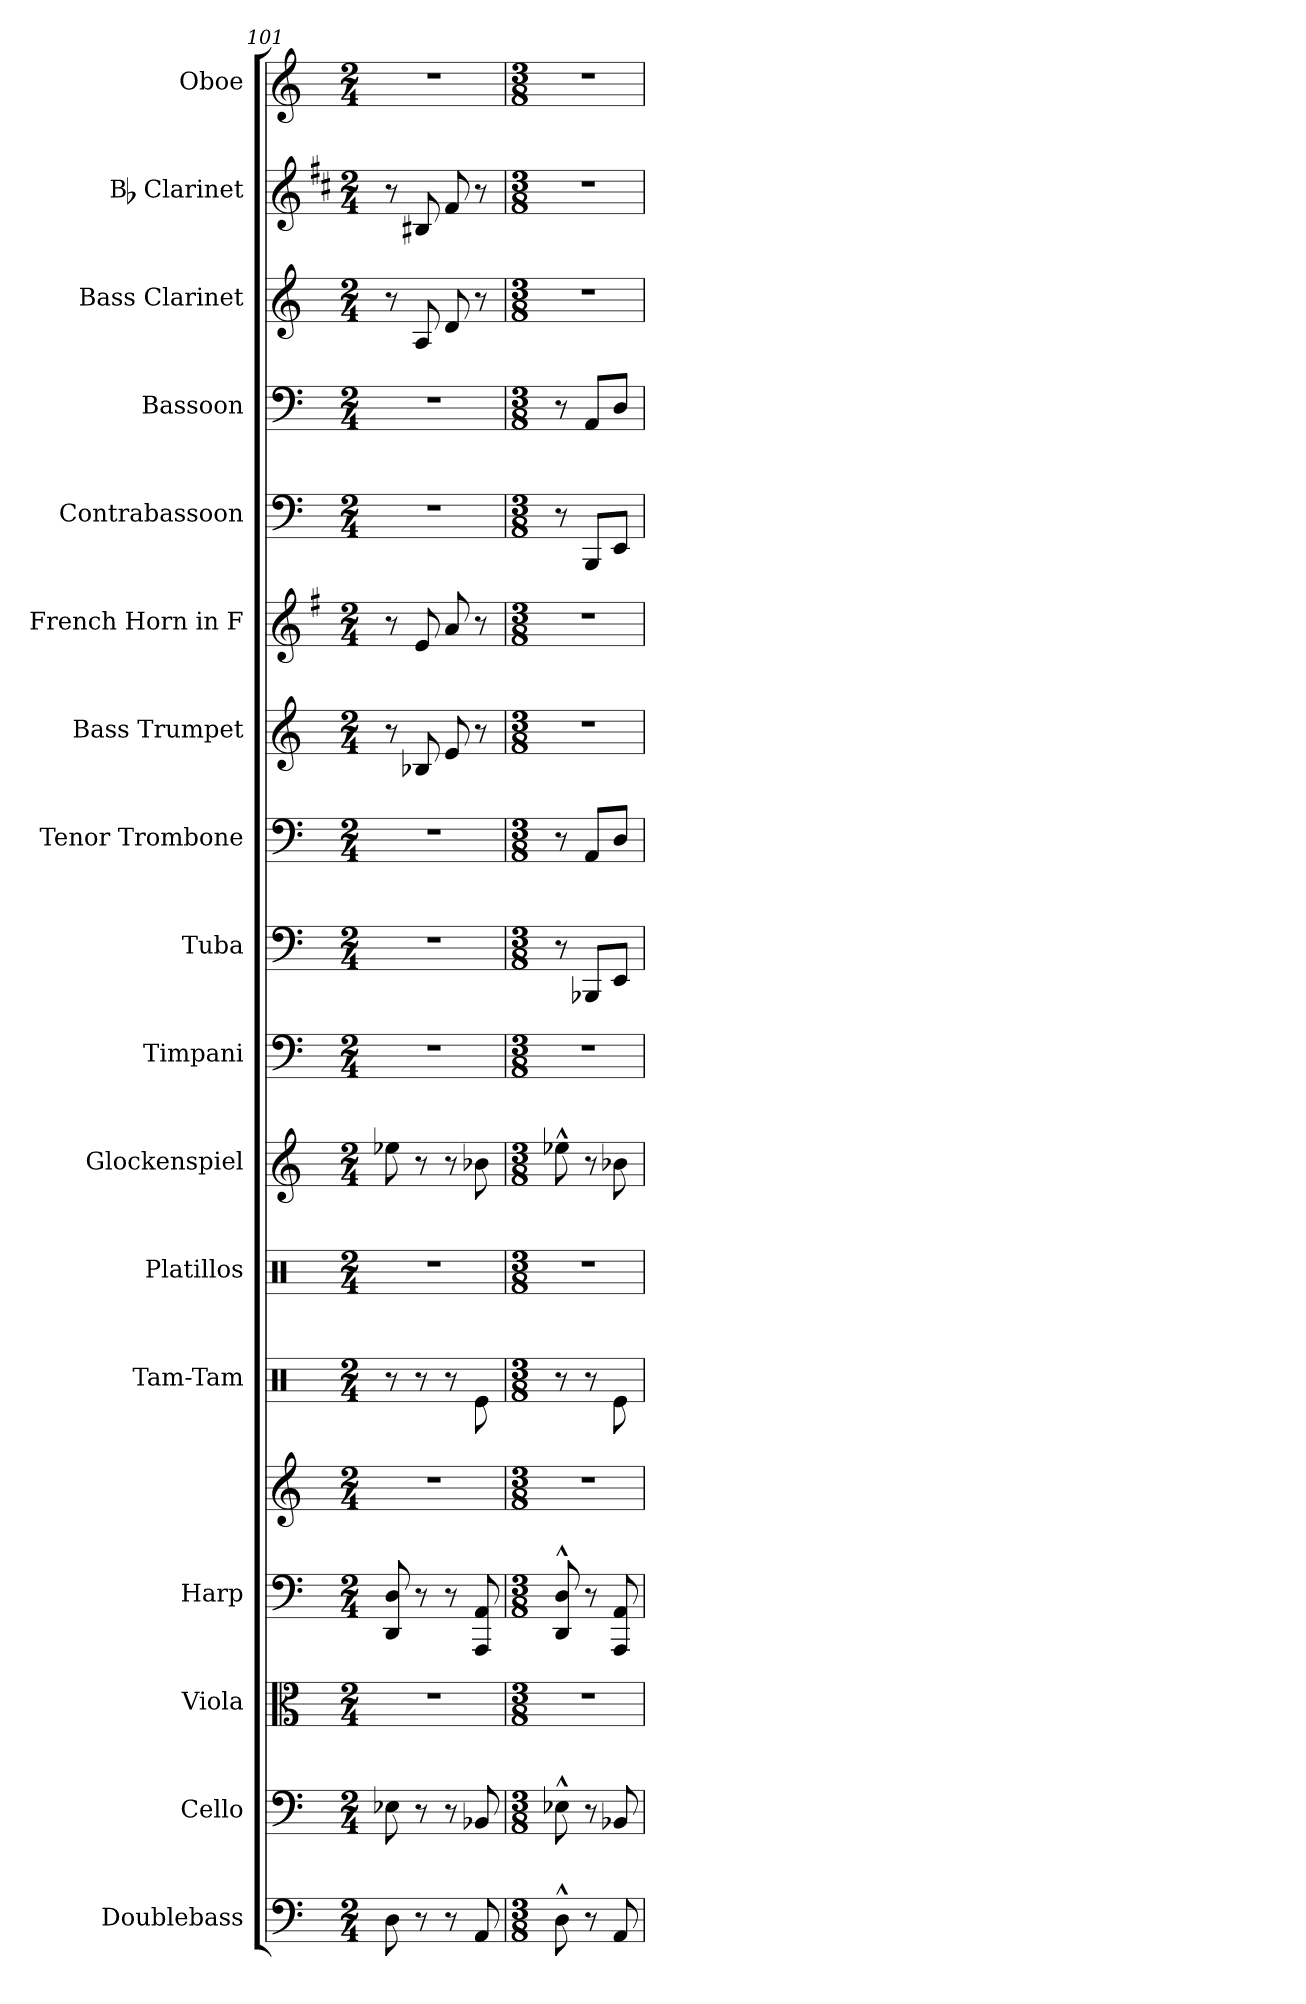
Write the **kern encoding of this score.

**kern	**kern	**kern	**kern	**kern	**kern	**kern	**kern	**kern	**kern	**kern	**kern	**kern	**kern	**kern	**kern	**kern	**kern
*part17	*part16	*part15	*part14	*part14	*part13	*part12	*part11	*part10	*part9	*part8	*part7	*part6	*part5	*part4	*part3	*part2	*part1
*staff18	*staff17	*staff16	*staff15	*staff14	*staff13	*staff12	*staff11	*staff10	*staff9	*staff8	*staff7	*staff6	*staff5	*staff4	*staff3	*staff2	*staff1
*I"Doublebass	*I"Cello	*I"Viola	*I"Harp	*	*I"Tam-Tam	*I"Platillos	*I"Glockenspiel	*I"Timpani	*I"Tuba	*I"Tenor Trombone	*I"Bass Trumpet	*I"French Horn in F	*I"Contrabassoon	*I"Bassoon	*I"Bass Clarinet	*I"Bb Clarinet	*I"Oboe
*	*	*I'Vla.	*	*	*	*I'Plat.	*I'Glk.	*	*I'Tba.	*	*	*	*	*	*	*	*I'Ob.
!!LO:PB:g=z
*clefF4	*clefF4	*clefC3	*clefF4	*clefG2	*clefX	*clefX	*clefG2	*clefF4	*clefF4	*clefF4	*clefG2	*clefG2	*clefF4	*clefF4	*clefG2	*clefG2	*clefG2
*ITrd7c12	*	*	*	*	*	*	*ITrd-14c-24	*	*	*	*ITrd8c14	*ITrd4c7	*ITrd7c12	*	*ITrd8c14	*ITrd1c2	*
*k[]	*k[]	*k[]	*k[]	*k[]	*k[]	*k[]	*k[]	*k[]	*k[]	*k[]	*k[]	*k[]	*k[]	*k[]	*k[]	*k[]	*k[]
*M2/4	*M2/4	*M2/4	*M2/4	*M2/4	*M2/4	*M2/4	*M2/4	*M2/4	*M2/4	*M2/4	*M2/4	*M2/4	*M2/4	*M2/4	*M2/4	*M2/4	*M2/4
=101	=101	=101	=101	=101	=101	=101	=101	=101	=101	=101	=101	=101	=101	=101	=101	=101	=101
8DD\	8E-X\	2r	8DD/ 8D/	2r	8r	2r	8eeee-X\	2r	2r	2r	8r	8r	2r	2r	8r	8r	2r
8r	8r	.	8r	.	8r	.	8r	.	.	.	8BB-X/	8A/	.	.	8AA/	8A#X/	.
8r	8r	.	8r	.	8r	.	8r	.	.	.	8E/	8d/	.	.	8D/	8e/	.
8AAA/	8BB-X/	.	8AAA/ 8AA/	.	8Re\	.	8bbb-X\	.	.	.	8r	8r	.	.	8r	8r	.
=102	=102	=102	=102	=102	=102	=102	=102	=102	=102	=102	=102	=102	=102	=102	=102	=102	=102
*M3/8	*M3/8	*M3/8	*M3/8	*M3/8	*M3/8	*M3/8	*M3/8	*M3/8	*M3/8	*M3/8	*M3/8	*M3/8	*M3/8	*M3/8	*M3/8	*M3/8	*M3/8
8DD^^\	8E-X^^\	4.r	8DD/^^ 8D/^^	4.r	8r	4.r	8eeee-X^^\	4.r	8r	8r	4.r	4.r	8r	8r	4.r	4.r	4.r
8r	8r	.	8r	.	8r	.	8r	.	8BBB-X/L	8AA/L	.	.	8BBBB/L	8AA/L	.	.	.
8AAA/	8BB-X/	.	8AAA/ 8AA/	.	8Re\	.	8bbb-X\	.	8EE/J	8D/J	.	.	8EEE/J	8D/J	.	.	.
=	=	=	=	=	=	=	=	=	=	=	=	=	=	=	=	=	=
*-	*-	*-	*-	*-	*-	*-	*-	*-	*-	*-	*-	*-	*-	*-	*-	*-	*-
